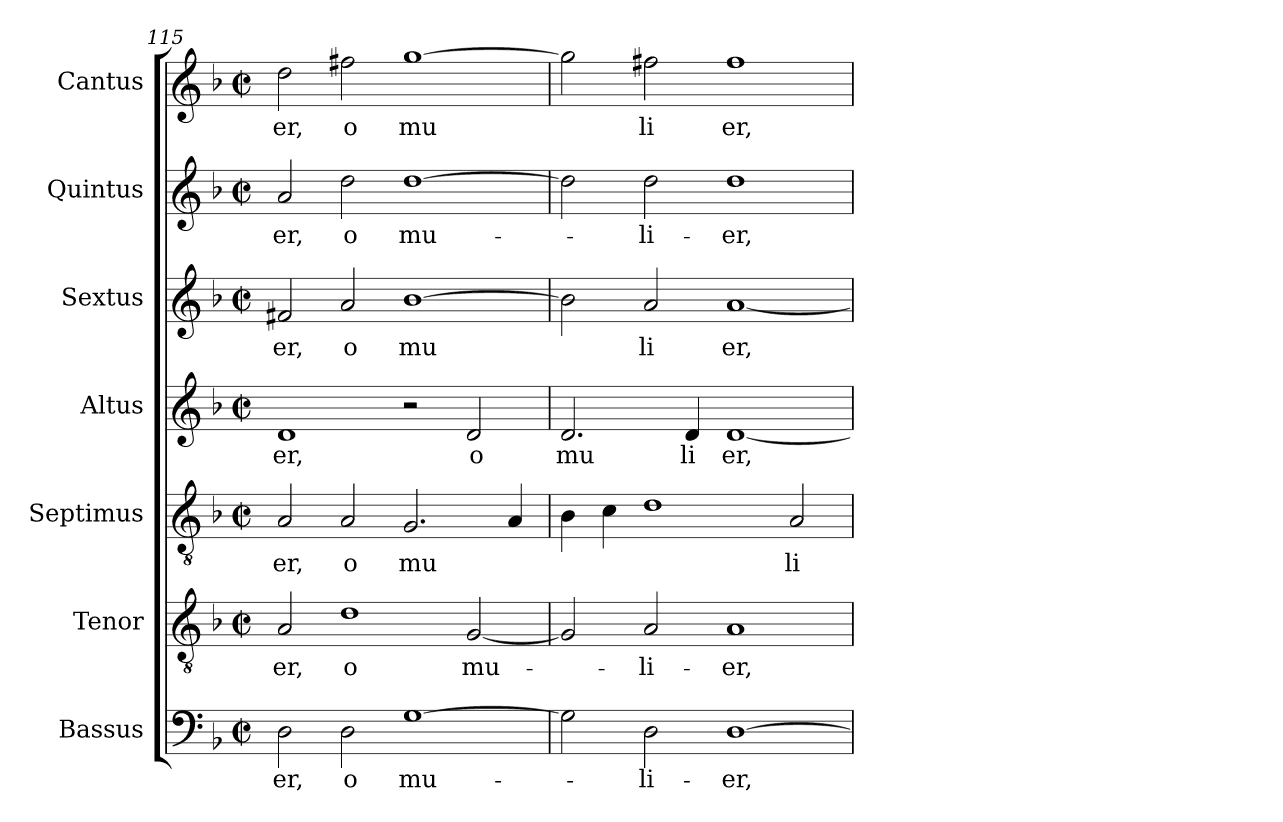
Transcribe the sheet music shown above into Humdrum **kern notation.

**kern	**text	**kern	**text	**kern	**text	**kern	**text	**kern	**text	**kern	**text	**kern	**text
*part7	*part7	*part6	*part6	*part5	*part5	*part4	*part4	*part3	*part3	*part2	*part2	*part1	*part1
*staff7	*staff7	*staff6	*staff6	*staff5	*staff5	*staff4	*staff4	*staff3	*staff3	*staff2	*staff2	*staff1	*staff1
*I"Bassus	*	*I"Tenor	*	*I"Septimus	*	*I"Altus	*	*I"Sextus	*	*I"Quintus	*	*I"Cantus	*
*clefF4	*	*clefGv2	*	*clefGv2	*	*clefG2	*	*clefG2	*	*clefG2	*	*clefG2	*
*k[b-]	*	*k[b-]	*	*k[b-]	*	*k[b-]	*	*k[b-]	*	*k[b-]	*	*k[b-]	*
*F:	*	*F:	*	*F:	*	*F:	*	*F:	*	*F:	*	*F:	*
*M2/2	*	*M2/2	*	*M2/2	*	*M2/2	*	*M2/2	*	*M2/2	*	*M2/2	*
*met(c|)	*	*met(c|)	*	*met(c|)	*	*met(c|)	*	*met(c|)	*	*met(c|)	*	*met(c|)	*
=115	=115	=115	=115	=115	=115	=115	=115	=115	=115	=115	=115	=115	=115
!	!LO:LY:b:cj	!	!LO:LY:b:cj	!	!LO:LY:b:cj	!	!LO:LY:b:cj	!	!LO:LY:b:cj	!	!LO:LY:b:cj	!	!LO:LY:b:cj
2D\	-er,	2A/	-er,	2A/	er,	1d	er,	2f#X/	er,	2a/	-er,	2dd\	er,
!	!LO:LY:b:cj	!	!LO:LY:b:cj	!	!LO:LY:b:cj	!	!	!	!LO:LY:b:cj	!	!LO:LY:b:cj	!	!LO:LY:b:cj
2D\	o	1d	o	2A/	o	.	.	2a/	o	2dd\	o	2ff#X\	o
!	!LO:LY:b:cj	!	!	!	!LO:LY:b	!	!	!	!LO:LY:b:cj	!	!LO:LY:b:cj	!	!LO:LY:b:cj
[>1G	mu-	.	.	2.G/	mu	2r	.	[>1b-	mu	[>1dd	mu-	[>1gg	mu
!	!	!	!LO:LY:b	!	!	!	!LO:LY:b:cj	!	!	!	!	!	!
.	.	[<2G/	mu-	.	.	2d/	o	.	.	.	.	.	.
.	.	.	.	4A/	.	.	.	.	.	.	.	.	.
=116	=116	=116	=116	=116	=116	=116	=116	=116	=116	=116	=116	=116	=116
!	!	!	!	!	!	!	!LO:LY:b:cj	!	!	!	!	!	!
2G\]	.	2G/]	.	4B-\	.	2.d/	mu	2b-\]	.	2dd\]	.	2gg\]	.
.	.	.	.	4c\	.	.	.	.	.	.	.	.	.
!	!LO:LY:b:cj	!	!LO:LY:b:cj	!	!	!	!	!	!LO:LY:b:cj	!	!LO:LY:b:cj	!	!LO:LY:b:cj
2D\	-li-	2A/	-li-	1d	.	.	.	2a/	li	2dd\	-li-	2ff#X\	li
!	!	!	!	!	!	!	!LO:LY:b:cj	!	!	!	!	!	!
.	.	.	.	.	.	4d/	li	.	.	.	.	.	.
!	!LO:LY:b:cj	!	!LO:LY:b:cj	!	!	!	!LO:LY:b:cj	!	!LO:LY:b:cj	!	!LO:LY:b:cj	!	!LO:LY:b:cj
[>1D	-er,	1A	-er,	.	.	[<1d	er,	[<1a	er,	1dd	-er,	1ff#	er,
!	!	!	!	!	!LO:LY:b:cj	!	!	!	!	!	!	!	!
.	.	.	.	2A/	li	.	.	.	.	.	.	.	.
=	=	=	=	=	=	=	=	=	=	=	=	=	=
*-	*-	*-	*-	*-	*-	*-	*-	*-	*-	*-	*-	*-	*-
